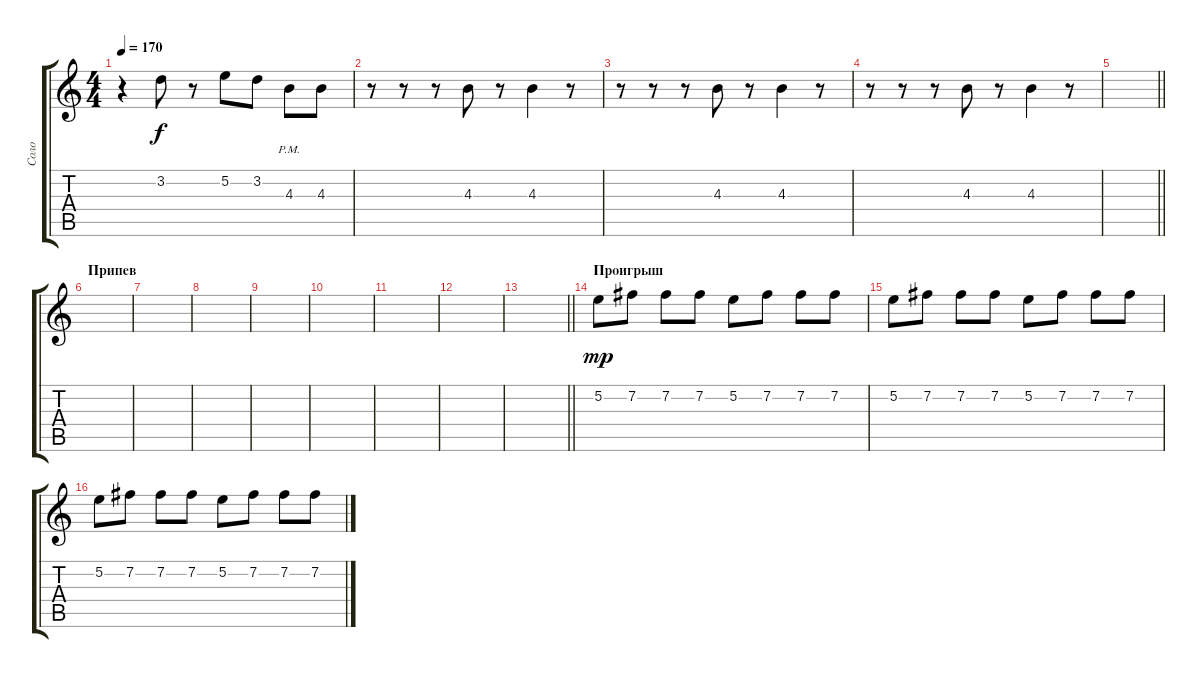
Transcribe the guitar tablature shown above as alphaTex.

\track ("Соло" "Соло") {instrument overdrivenguitar}
\staff {score tabs}
\tuning (E4 B3 G3 D3 A2 E2) {hide}
\ts (4 4)
\tempo 170
\clef g2
\ks c
r.4{dy f} 3.2.8 r.8 5.2.8 3.2.8 4.3{pm}.8 4.3.8 |
r.8 r.8 r.8 4.3.8 r.8 4.3.4 r.8 |
r.8 r.8 r.8 4.3.8 r.8 4.3.4 r.8 |
r.8 r.8 r.8 4.3.8 r.8 4.3.4 r.8 |
\barLineRight lightlight
|
\section ("" "Припев")
|
|
|
|
|
|
|
\barLineRight lightlight
|
\section ("" "Проигрыш")
5.2.8{dy mp} 7.2.8 7.2.8 7.2.8 5.2.8 7.2.8 7.2.8 7.2.8 |
5.2.8 7.2.8 7.2.8 7.2.8 5.2.8 7.2.8 7.2.8 7.2.8 |
5.2.8 7.2.8 7.2.8 7.2.8 5.2.8 7.2.8 7.2.8 7.2.8
